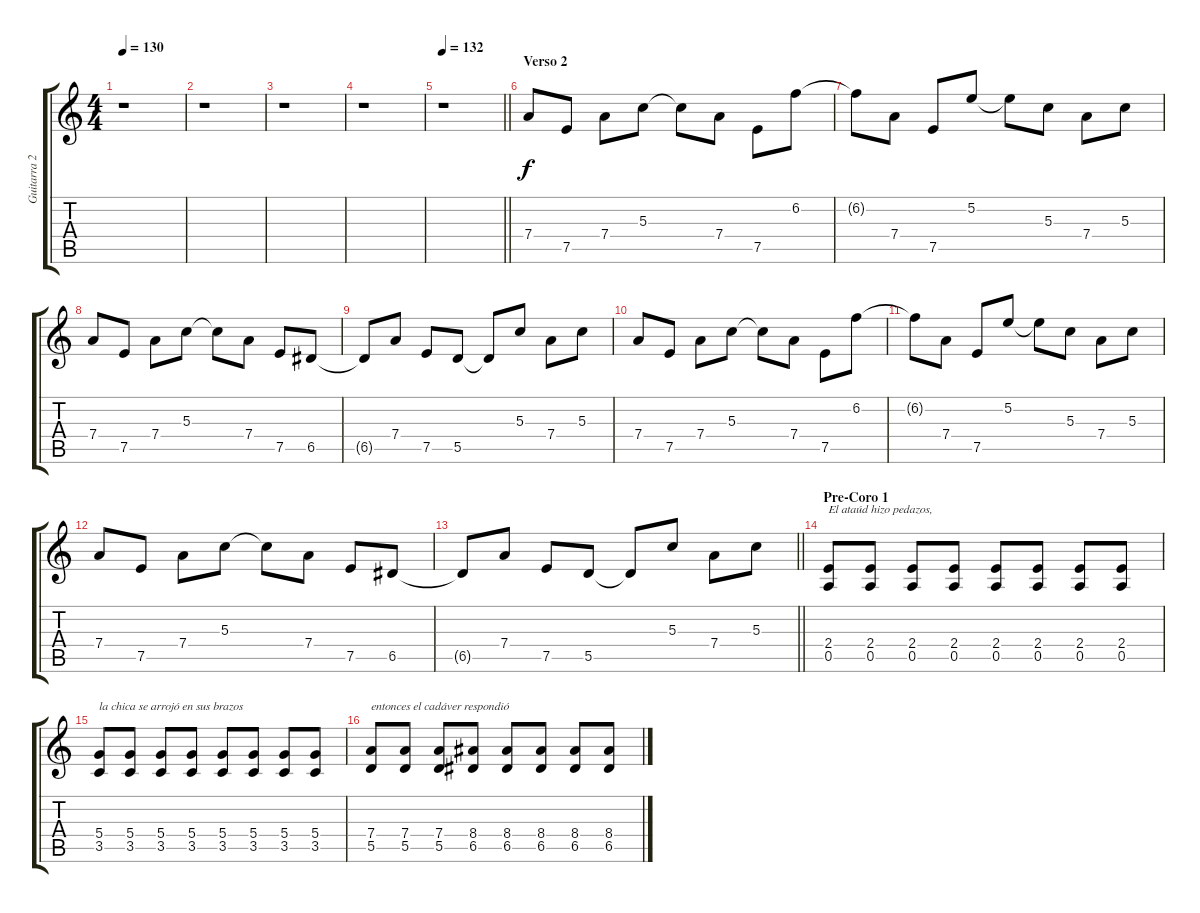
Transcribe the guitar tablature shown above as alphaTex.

\track ("Guitarra 2" "Guitarra 2") {instrument distortionguitar}
\staff {score tabs}
\tuning (E4 B3 G3 D3 A2 E2) {hide}
\ts (4 4)
\tempo 130
\clef g2
\ks aminor
r.1{dy f} |
r.1 |
r.1 |
r.1 |
\tempo 132
\barLineRight lightlight
r.1 |
\section ("" "Verso 2")
7.4.8 7.5.8 7.4.8 5.3.8 5.3{t}.8 7.4.8 7.5.8 6.2.8 |
6.2{t}.8 7.4.8 7.5.8 5.2.8 5.2{t}.8 5.3.8 7.4.8 5.3.8 |
7.4.8 7.5.8 7.4.8 5.3.8 5.3{t}.8 7.4.8 7.5.8 6.5.8 |
6.5{t}.8 7.4.8 7.5.8 5.5.8 5.5{t}.8 5.3.8 7.4.8 5.3.8 |
7.4.8 7.5.8 7.4.8 5.3.8 5.3{t}.8 7.4.8 7.5.8 6.2.8 |
6.2{t}.8 7.4.8 7.5.8 5.2.8 5.2{t}.8 5.3.8 7.4.8 5.3.8 |
7.4.8 7.5.8 7.4.8 5.3.8 5.3{t}.8 7.4.8 7.5.8 6.5.8 |
\barLineRight lightlight
6.5{t}.8 7.4.8 7.5.8 5.5.8 5.5{t}.8 5.3.8 7.4.8 5.3.8 |
\section ("" "Pre-Coro 1")
(2.4 0.5).8{txt "El ataúd hizo pedazos, "} (2.4 0.5).8 (2.4 0.5).8 (2.4 0.5).8 (2.4 0.5).8 (2.4 0.5).8 (2.4 0.5).8 (2.4 0.5).8 |
(5.4 3.5).8{txt "la chica se arrojó en sus brazos"} (5.4 3.5).8 (5.4 3.5).8 (5.4 3.5).8 (5.4 3.5).8 (5.4 3.5).8 (5.4 3.5).8 (5.4 3.5).8 |
(7.4 5.5).8{txt "entonces el cadáver respondió"} (7.4 5.5).8 (7.4 5.5).8 (8.4 6.5).8 (8.4 6.5).8 (8.4 6.5).8 (8.4 6.5).8 (8.4 6.5).8
